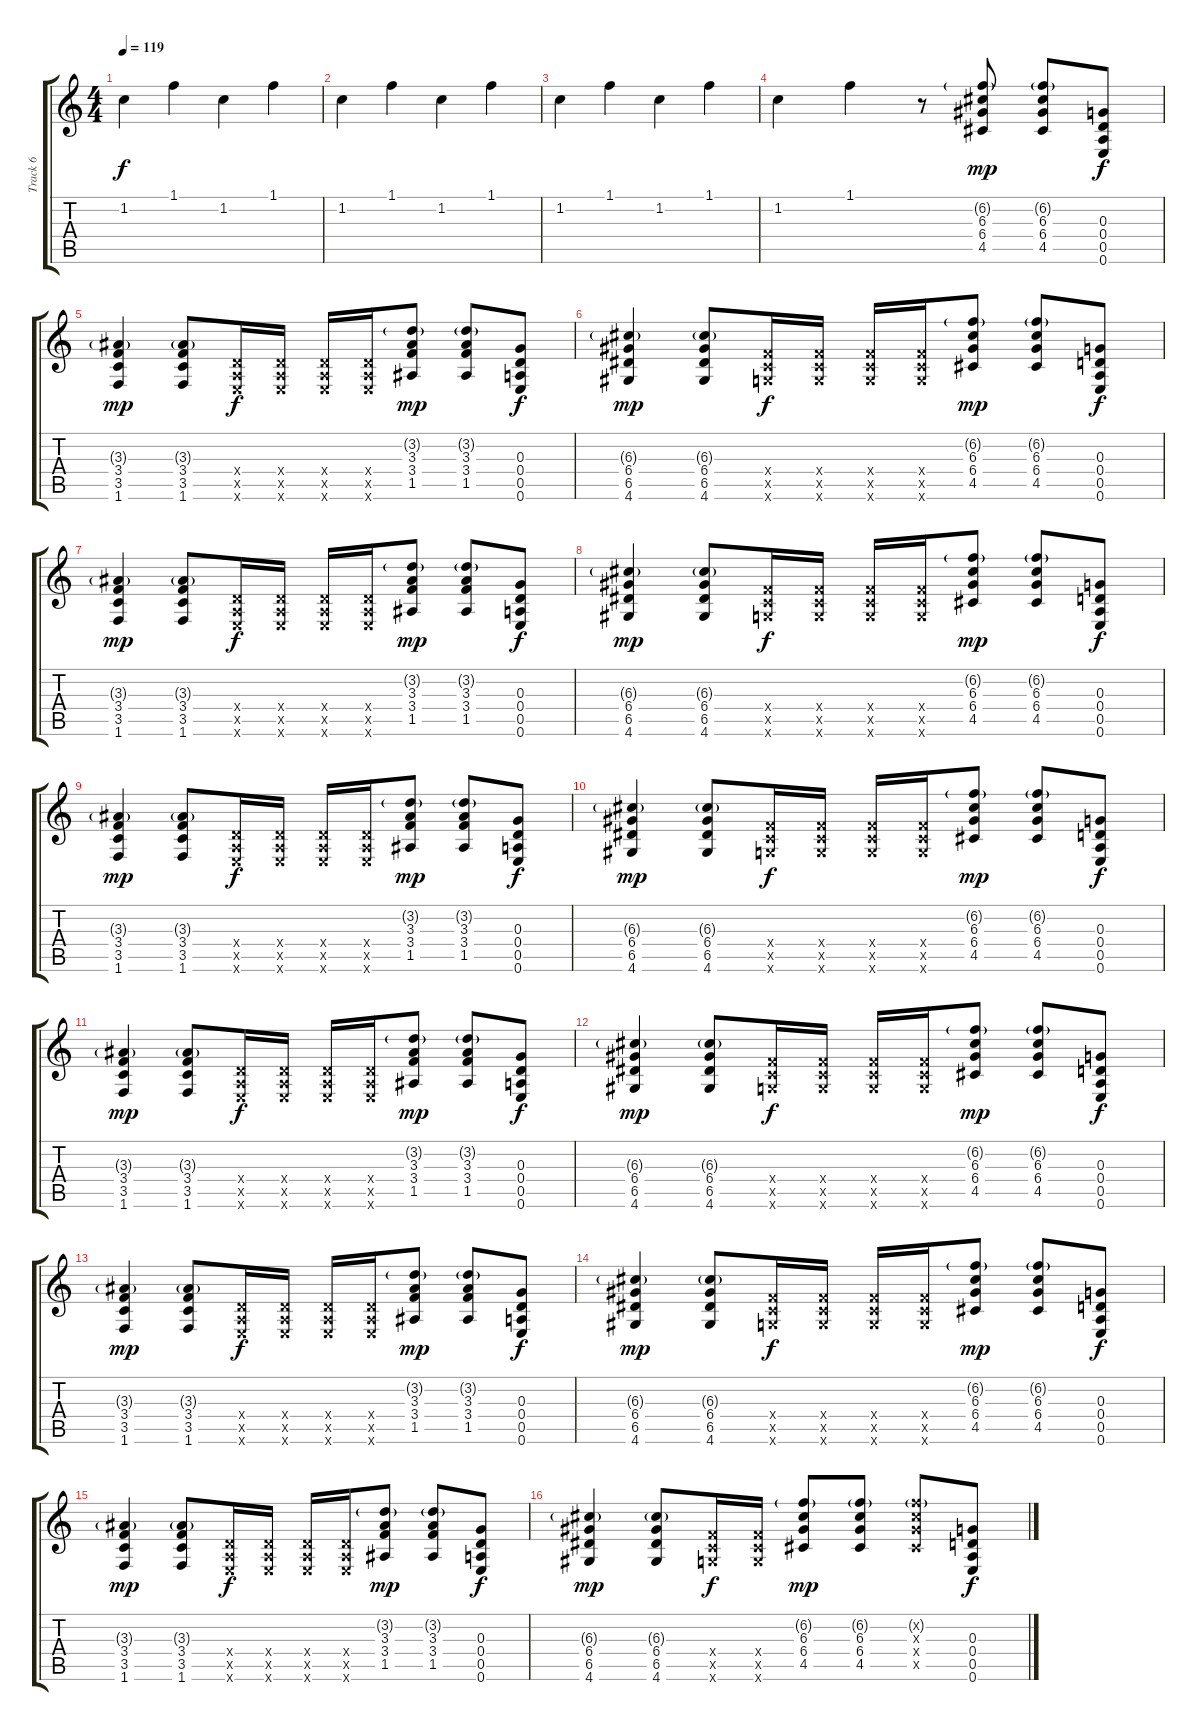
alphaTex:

\track ("Track 6" "Track 6") {instrument distortionguitar}
\staff {score tabs}
\tuning (E4 B3 G3 D3 A2 E2) {hide}
\ts (4 4)
\tempo 119
\clef g2
\ks c
1.2.4{dy f} 1.1.4 1.2.4 1.1.4 |
1.2.4 1.1.4 1.2.4 1.1.4 |
1.2.4 1.1.4 1.2.4 1.1.4 |
1.2.4 1.1.4 r.8 (6.2{g} 6.3 6.4 4.5).8{dy mp} (6.2{g} 6.3 6.4 4.5).8 (0.3 0.4 0.5 0.6).8{dy f} |
(3.3{g} 3.4 3.5 1.6).4{dy mp} (3.3{g} 3.4 3.5 1.6).8 (0.4{x} 0.5{x} 0.6{x}).16{dy f} (0.4{x} 0.5{x} 0.6{x}).16 (0.4{x} 0.5{x} 0.6{x}).16 (0.4{x} 0.5{x} 0.6{x}).16 (3.2{g} 3.3 3.4 1.5).8{dy mp} (3.2{g} 3.3 3.4 1.5).8 (0.3 0.4 0.5 0.6).8{dy f} |
(6.3{g} 6.4 6.5 4.6).4{dy mp} (6.3{g} 6.4 6.5 4.6).8 (3.4{x} 3.5{x} 3.6{x}).16{dy f} (3.4{x} 3.5{x} 3.6{x}).16 (3.4{x} 3.5{x} 3.6{x}).16 (3.4{x} 3.5{x} 3.6{x}).16 (6.2{g} 6.3 6.4 4.5).8{dy mp} (6.2{g} 6.3 6.4 4.5).8 (0.3 0.4 0.5 0.6).8{dy f} |
(3.3{g} 3.4 3.5 1.6).4{dy mp} (3.3{g} 3.4 3.5 1.6).8 (0.4{x} 0.5{x} 0.6{x}).16{dy f} (0.4{x} 0.5{x} 0.6{x}).16 (0.4{x} 0.5{x} 0.6{x}).16 (0.4{x} 0.5{x} 0.6{x}).16 (3.2{g} 3.3 3.4 1.5).8{dy mp} (3.2{g} 3.3 3.4 1.5).8 (0.3 0.4 0.5 0.6).8{dy f} |
(6.3{g} 6.4 6.5 4.6).4{dy mp} (6.3{g} 6.4 6.5 4.6).8 (3.4{x} 3.5{x} 3.6{x}).16{dy f} (3.4{x} 3.5{x} 3.6{x}).16 (3.4{x} 3.5{x} 3.6{x}).16 (3.4{x} 3.5{x} 3.6{x}).16 (6.2{g} 6.3 6.4 4.5).8{dy mp} (6.2{g} 6.3 6.4 4.5).8 (0.3 0.4 0.5 0.6).8{dy f} |
(3.3{g} 3.4 3.5 1.6).4{dy mp} (3.3{g} 3.4 3.5 1.6).8 (0.4{x} 0.5{x} 0.6{x}).16{dy f} (0.4{x} 0.5{x} 0.6{x}).16 (0.4{x} 0.5{x} 0.6{x}).16 (0.4{x} 0.5{x} 0.6{x}).16 (3.2{g} 3.3 3.4 1.5).8{dy mp} (3.2{g} 3.3 3.4 1.5).8 (0.3 0.4 0.5 0.6).8{dy f} |
(6.3{g} 6.4 6.5 4.6).4{dy mp} (6.3{g} 6.4 6.5 4.6).8 (3.4{x} 3.5{x} 3.6{x}).16{dy f} (3.4{x} 3.5{x} 3.6{x}).16 (3.4{x} 3.5{x} 3.6{x}).16 (3.4{x} 3.5{x} 3.6{x}).16 (6.2{g} 6.3 6.4 4.5).8{dy mp} (6.2{g} 6.3 6.4 4.5).8 (0.3 0.4 0.5 0.6).8{dy f} |
(3.3{g} 3.4 3.5 1.6).4{dy mp} (3.3{g} 3.4 3.5 1.6).8 (0.4{x} 0.5{x} 0.6{x}).16{dy f} (0.4{x} 0.5{x} 0.6{x}).16 (0.4{x} 0.5{x} 0.6{x}).16 (0.4{x} 0.5{x} 0.6{x}).16 (3.2{g} 3.3 3.4 1.5).8{dy mp} (3.2{g} 3.3 3.4 1.5).8 (0.3 0.4 0.5 0.6).8{dy f} |
(6.3{g} 6.4 6.5 4.6).4{dy mp} (6.3{g} 6.4 6.5 4.6).8 (3.4{x} 3.5{x} 3.6{x}).16{dy f} (3.4{x} 3.5{x} 3.6{x}).16 (3.4{x} 3.5{x} 3.6{x}).16 (3.4{x} 3.5{x} 3.6{x}).16 (6.2{g} 6.3 6.4 4.5).8{dy mp} (6.2{g} 6.3 6.4 4.5).8 (0.3 0.4 0.5 0.6).8{dy f} |
(3.3{g} 3.4 3.5 1.6).4{dy mp} (3.3{g} 3.4 3.5 1.6).8 (0.4{x} 0.5{x} 0.6{x}).16{dy f} (0.4{x} 0.5{x} 0.6{x}).16 (0.4{x} 0.5{x} 0.6{x}).16 (0.4{x} 0.5{x} 0.6{x}).16 (3.2{g} 3.3 3.4 1.5).8{dy mp} (3.2{g} 3.3 3.4 1.5).8 (0.3 0.4 0.5 0.6).8{dy f} |
(6.3{g} 6.4 6.5 4.6).4{dy mp} (6.3{g} 6.4 6.5 4.6).8 (3.4{x} 3.5{x} 3.6{x}).16{dy f} (3.4{x} 3.5{x} 3.6{x}).16 (3.4{x} 3.5{x} 3.6{x}).16 (3.4{x} 3.5{x} 3.6{x}).16 (6.2{g} 6.3 6.4 4.5).8{dy mp} (6.2{g} 6.3 6.4 4.5).8 (0.3 0.4 0.5 0.6).8{dy f} |
(3.3{g} 3.4 3.5 1.6).4{dy mp} (3.3{g} 3.4 3.5 1.6).8 (0.4{x} 0.5{x} 0.6{x}).16{dy f} (0.4{x} 0.5{x} 0.6{x}).16 (0.4{x} 0.5{x} 0.6{x}).16 (0.4{x} 0.5{x} 0.6{x}).16 (3.2{g} 3.3 3.4 1.5).8{dy mp} (3.2{g} 3.3 3.4 1.5).8 (0.3 0.4 0.5 0.6).8{dy f} |
(6.3{g} 6.4 6.5 4.6).4{dy mp} (6.3{g} 6.4 6.5 4.6).8 (3.4{x} 3.5{x} 3.6{x}).16{dy f} (3.4{x} 3.5{x} 3.6{x}).16 (6.2{g} 6.3 6.4 4.5).8{dy mp} (6.2{g} 6.3 6.4 4.5).8 (6.2{g x} 6.3{x} 6.4{x} 4.5{x}).8 (0.3 0.4 0.5 0.6).8{dy f}
